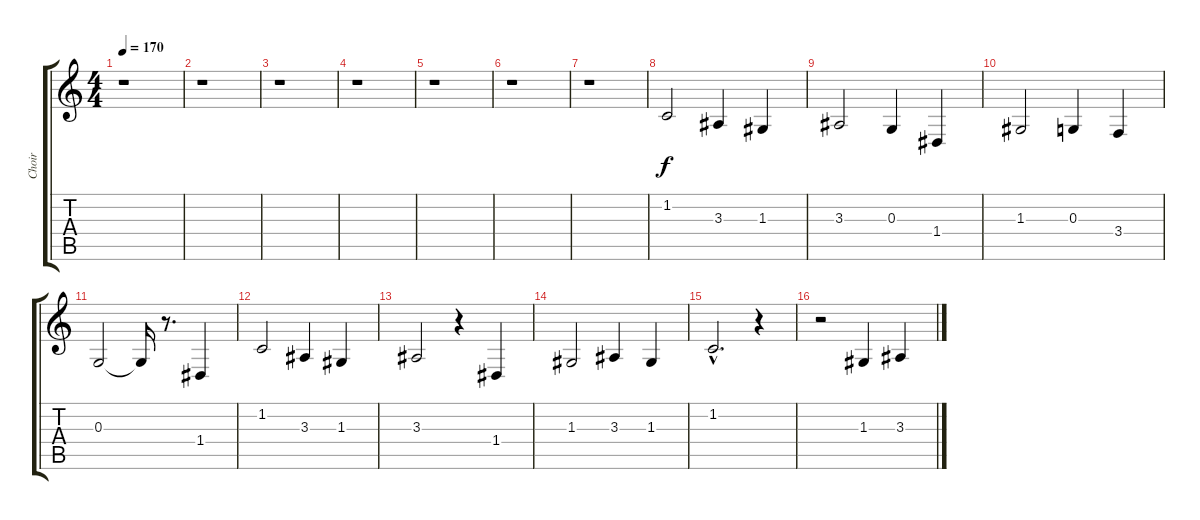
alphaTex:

\track ("Choir" "Choir") {instrument choiraahs}
\staff {score tabs}
\tuning (E4 B3 G3 D3 A2 E2) {hide}
\ts (4 4)
\tempo 170
\clef g2
\ks c
r.1{dy f} |
r.1 |
r.1 |
r.1 |
r.1 |
r.1 |
r.1 |
1.2.2 3.3.4 1.3.4 |
3.3.2 0.3.4 1.4.4 |
1.3.2 0.3.4 3.4.4 |
0.3.2 0.3{t}.16 r.8{d} 1.4.4 |
1.2.2 3.3.4 1.3.4 |
3.3.2 r.4 1.4.4 |
1.3.2 3.3.4 1.3.4 |
1.2{hac}.2{d} r.4 |
r.2 1.3.4 3.3.4
